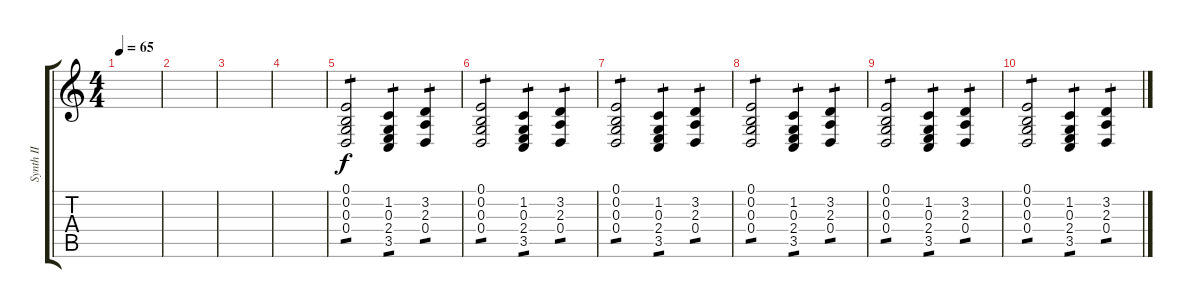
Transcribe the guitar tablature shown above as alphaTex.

\track ("Synth II" "Synth II") {instrument lead1square}
\staff {score tabs}
\tuning (E4 B3 G3 D3 A2 E2) {hide}
\ts (4 4)
\tempo 65
\clef g2
\ks c
|
|
|
|
(0.1 0.2 0.3 0.4).2{tp 1} (1.2 0.3 2.4 3.5).4{tp 1} (3.2 2.3 0.4).4{tp 1} |
(0.1 0.2 0.3 0.4).2{tp 1} (1.2 0.3 2.4 3.5).4{tp 1} (3.2 2.3 0.4).4{tp 1} |
(0.1 0.2 0.3 0.4).2{tp 1} (1.2 0.3 2.4 3.5).4{tp 1} (3.2 2.3 0.4).4{tp 1} |
(0.1 0.2 0.3 0.4).2{tp 1} (1.2 0.3 2.4 3.5).4{tp 1} (3.2 2.3 0.4).4{tp 1} |
(0.1 0.2 0.3 0.4).2{tp 1} (1.2 0.3 2.4 3.5).4{tp 1} (3.2 2.3 0.4).4{tp 1} |
(0.1 0.2 0.3 0.4).2{tp 1} (1.2 0.3 2.4 3.5).4{tp 1} (3.2 2.3 0.4).4{tp 1}
